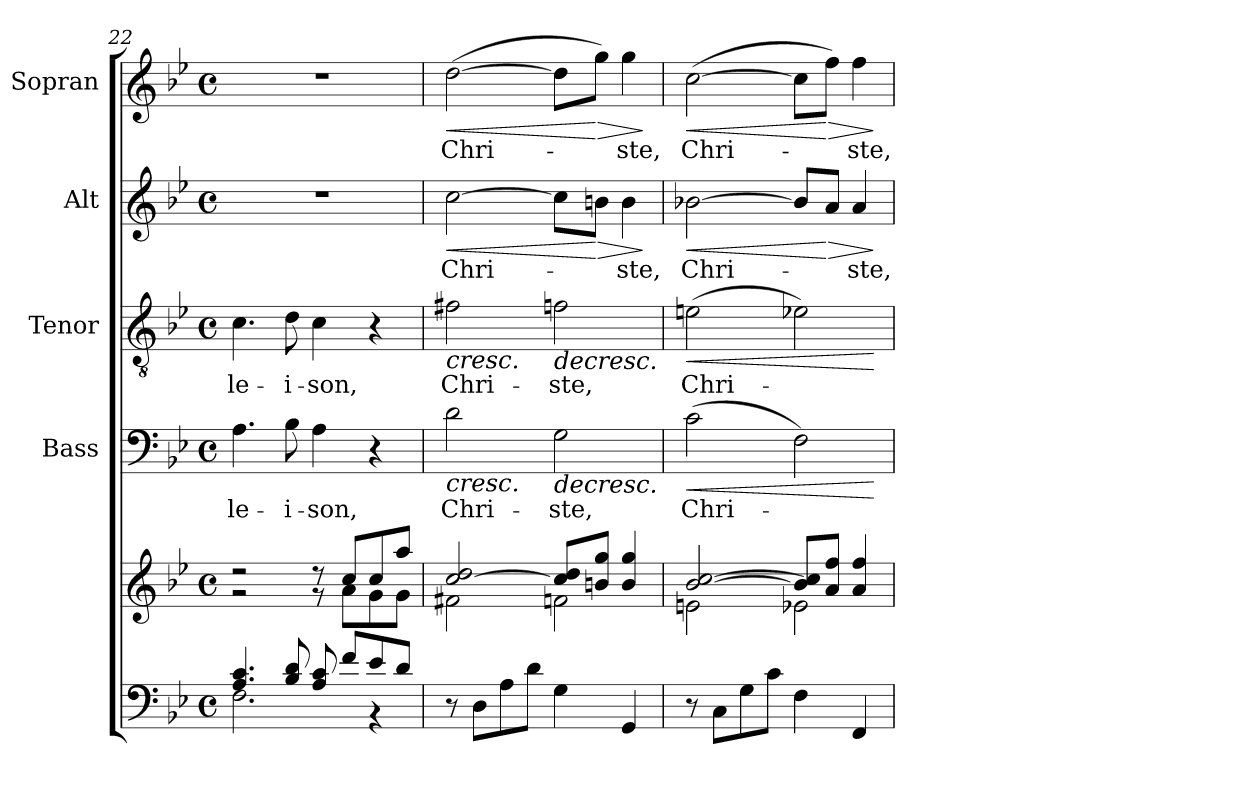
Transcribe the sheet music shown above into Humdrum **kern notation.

**kern	**kern	**kern	**text	**dynam	**kern	**text	**dynam	**kern	**text	**dynam	**kern	**text	**dynam
*part5	*part5	*part4	*part4	*part4	*part3	*part3	*part3	*part2	*part2	*part2	*part1	*part1	*part1
*staff6	*staff5	*staff4	*staff4	*staff4	*staff3	*staff3	*staff3	*staff2	*staff2	*staff2	*staff1	*staff1	*staff1
*	*	*I"Bass	*	*	*I"Tenor	*	*	*I"Alt	*	*	*I"Sopran	*	*
*	*	*I'B.	*	*	*I'T.	*	*	*I'A.	*	*	*I'S.	*	*
*clefF4	*clefG2	*clefF4	*	*	*clefGv2	*	*	*clefG2	*	*	*clefG2	*	*
*k[b-e-]	*k[b-e-]	*k[b-e-]	*	*	*k[b-e-]	*	*	*k[b-e-]	*	*	*k[b-e-]	*	*
*B-:	*B-:	*B-:	*	*	*B-:	*	*	*B-:	*	*	*B-:	*	*
*M4/4	*M4/4	*M4/4	*	*	*M4/4	*	*	*M4/4	*	*	*M4/4	*	*
*met(c)	*met(c)	*met(c)	*	*	*met(c)	*	*	*met(c)	*	*	*met(c)	*	*
=22	=22	=22	=22	=22	=22	=22	=22	=22	=22	=22	=22	=22	=22
*^	*^	*	*	*	*	*	*	*	*	*	*	*	*
!	!	!	!	!	!LO:LY:b	!	!	!LO:LY:b	!	!	!	!	!	!	!
4.A!/ 4.c!/	2.F\	2r	2r	4.A\	-le-	.	4.c\	-le-	.	1r	.	.	1r	.	.
!	!	!	!	!	!LO:LY:b	!	!	!LO:LY:b	!	!	!	!	!	!	!
8B-!/ 8d!/	.	.	.	8B-\	-i-	.	8d\	-i-	.	.	.	.	.	.	.
!	!	!	!	!	!LO:LY:b	!	!	!LO:LY:b	!	!	!	!	!	!	!
8A!/ 8c!/	.	8r	8r	4A\	-son,	.	4c\	-son,	.	.	.	.	.	.	.
8f!/L	.	8cc!/L	8a!\L	.	.	.	.	.	.	.	.	.	.	.	.
8e-!/	4r	8cc!/	8g!\	4r	.	.	4r	.	.	.	.	.	.	.	.
8d!/J	.	8aa!/J	8g!\J	.	.	.	.	.	.	.	.	.	.	.	.
*v	*v	*	*	*	*	*	*	*	*	*	*	*	*	*	*
=23	=23	=23	=23	=23	=23	=23	=23	=23	=23	=23	=23	=23	=23	=23
!	!	!	!	!LO:LY:b	!LO:HP:b	!	!LO:LY:b	!LO:HP:b	!	!LO:LY:b	!LO:HP:b	!	!LO:LY:b	!LO:HP:b
8r	[>2cc!/ 2dd!/	2f#X!\	2d\	Chri-	<	2f#X\	Chri-	<	[2cc\	Chri-	<	(>[2dd\	Chri-	<
8D\L	.	.	.	.	.	.	.	.	.	.	.	.	.	.
8A\	.	.	.	.	.	.	.	.	.	.	.	.	.	.
8d\J	.	.	.	.	.	.	.	.	.	.	.	.	.	.
!	!	!	!	!LO:LY:b	!LO:HP:b	!	!LO:LY:b	!LO:HP:b	!	!	!	!	!	!
4G\	8cc!/] 8dd!/L	2fn!\	2G\	-ste,	>	2fn\	-ste,	>	8cc\L]	.	.	8dd\L]	.	.
!	!	!	!	!	!	!	!	!	!	!	!LO:HP:n=1:b	!	!	!LO:HP:n=1:b
.	8bn!/ 8gg!/J	.	.	.	.	.	.	.	8bn\J	.	[ >	8gg\J)	.	[ >
!	!	!	!	!	!	!	!	!	!	!LO:LY:b	!	!	!LO:LY:b	!
4GG/	4b!/ 4gg!/	.	.	.	.	.	.	.	4b\	-ste,	.	4gg\	-ste,	.
*	*v	*v	*	*	*	*	*	*	*	*	*	*	*	*
.	.	.	.	[	.	.	[	.	.	]	.	.	]
!!LO:PB:g=z
=24	=24	=24	=24	=24	=24	=24	=24	=24	=24	=24	=24	=24	=24
*	*^	*	*	*	*	*	*	*	*	*	*	*	*
!	!	!	!	!LO:LY:b	!LO:HP:b	!	!LO:LY:b	!LO:HP:b	!	!LO:LY:b	!LO:HP:b	!	!LO:LY:b	!LO:HP:b
8r	[>2b-!/ [>2cc!/	2en!\	(>2c\	Chri-	<	(>2en\	Chri-	<	[2b-X\	Chri-	<	(>[2cc\	Chri-	<
8C\L	.	.	.	.	.	.	.	.	.	.	.	.	.	.
8G\	.	.	.	.	.	.	.	.	.	.	.	.	.	.
8c\J	.	.	.	.	.	.	.	.	.	.	.	.	.	.
4F\	8b-!/] 8cc!/]L	2e-X!\	2F\)	.	]	2e-X\)	.	]	8b-/L]	.	.	8cc\L]	.	.
!	!	!	!	!	!	!	!	!	!	!	!LO:HP:n=1:b	!	!	!LO:HP:n=1:b
.	8a!/ 8ff!/J	.	.	.	.	.	.	.	8a/J	.	[ >	8ff\J)	.	[ >
!	!	!	!	!	!	!	!	!	!	!LO:LY:b	!	!	!LO:LY:b	!
4FF/	4a!/ 4ff!/	.	.	.	.	.	.	.	4a/	-ste,	.	4ff\	-ste,	.
*	*v	*v	*	*	*	*	*	*	*	*	*	*	*	*
.	.	.	.	[	.	.	[	.	.	]	.	.	]
=	=	=	=	=	=	=	=	=	=	=	=	=	=
*-	*-	*-	*-	*-	*-	*-	*-	*-	*-	*-	*-	*-	*-
